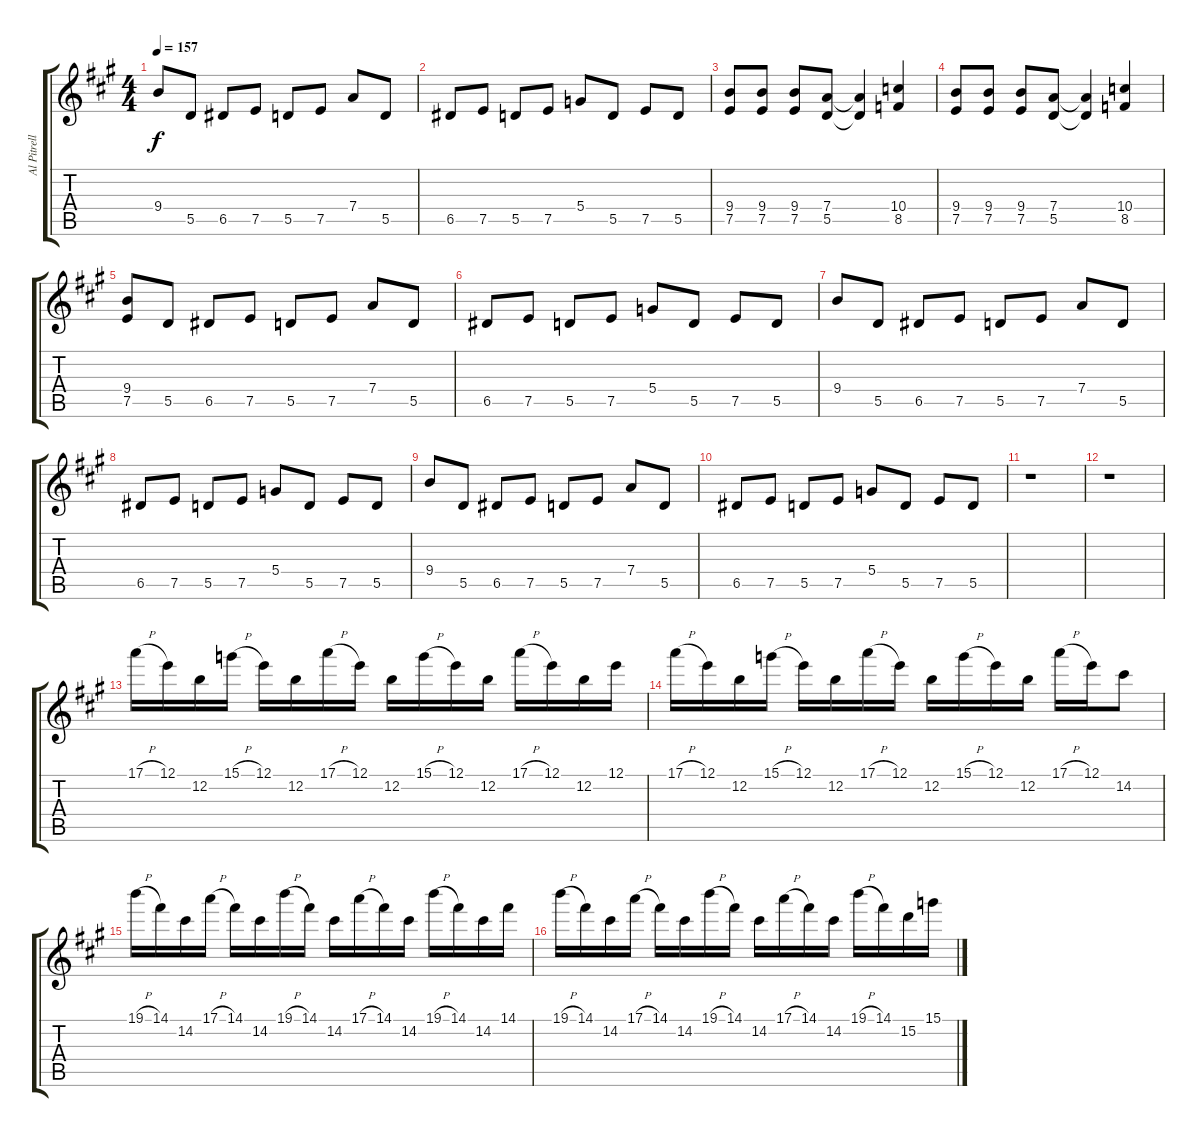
\track ("Al Pitrelli" "Al Pitrell") {instrument overdrivenguitar}
\staff {score tabs}
\tuning (E4 B3 G3 D3 A2 E2) {hide}
\ts (4 4)
\tempo 157
\clef g2
\ks a
9.4.8{dy f} 5.5.8 6.5.8 7.5.8 5.5.8 7.5.8 7.4.8 5.5.8 |
6.5.8 7.5.8 5.5.8 7.5.8 5.4.8 5.5.8 7.5.8 5.5.8 |
(9.4 7.5).8 (9.4 7.5).8 (9.4 7.5).8 (7.4 5.5).8 (7.4{t} 5.5{t}).4 (10.4 8.5).4 |
(9.4 7.5).8 (9.4 7.5).8 (9.4 7.5).8 (7.4 5.5).8 (7.4{t} 5.5{t}).4 (10.4 8.5).4 |
(9.4 7.5).8 5.5.8 6.5.8 7.5.8 5.5.8 7.5.8 7.4.8 5.5.8 |
6.5.8 7.5.8 5.5.8 7.5.8 5.4.8 5.5.8 7.5.8 5.5.8 |
9.4.8 5.5.8 6.5.8 7.5.8 5.5.8 7.5.8 7.4.8 5.5.8 |
6.5.8 7.5.8 5.5.8 7.5.8 5.4.8 5.5.8 7.5.8 5.5.8 |
9.4.8 5.5.8 6.5.8 7.5.8 5.5.8 7.5.8 7.4.8 5.5.8 |
6.5.8 7.5.8 5.5.8 7.5.8 5.4.8 5.5.8 7.5.8 5.5.8 |
r.1 |
r.1 |
17.1{h}.16{volume 14 instrument distortionguitar} 12.1.16 12.2.16 15.1{h}.16 12.1.16 12.2.16 17.1{h}.16 12.1.16 12.2.16 15.1{h}.16 12.1.16 12.2.16 17.1{h}.16 12.1.16 12.2.16 12.1.16 |
17.1{h}.16 12.1.16 12.2.16 15.1{h}.16 12.1.16 12.2.16 17.1{h}.16 12.1.16 12.2.16 15.1{h}.16 12.1.16 12.2.16 17.1{h}.16 12.1.16 14.2.8 |
19.1{h}.16 14.1.16 14.2.16 17.1{h}.16 14.1.16 14.2.16 19.1{h}.16 14.1.16 14.2.16 17.1{h}.16 14.1.16 14.2.16 19.1{h}.16 14.1.16 14.2.16 14.1.16 |
19.1{h}.16 14.1.16 14.2.16 17.1{h}.16 14.1.16 14.2.16 19.1{h}.16 14.1.16 14.2.16 17.1{h}.16 14.1.16 14.2.16 19.1{h}.16 14.1.16 15.2.16 15.1.16
